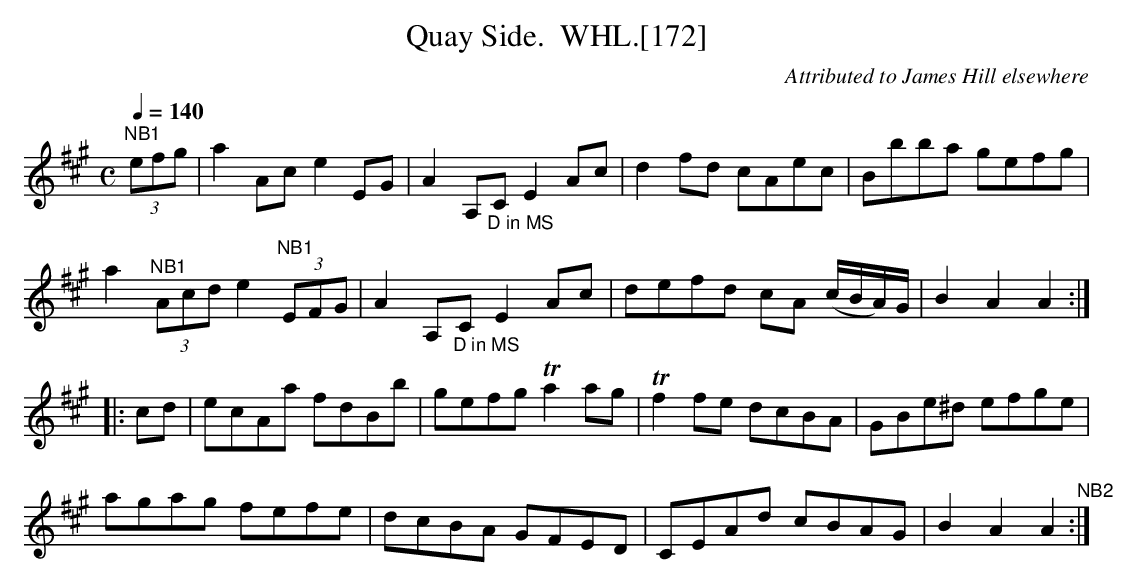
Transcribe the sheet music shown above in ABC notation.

X:1
T:Quay Side.  WHL.[172]
C:Attributed to James Hill elsewhere
M:C
L:1/8
Q:1/4=140
K:A
"^NB1"(3efg|a2 Ac e2 EG|A2 A,"_D in MS"C E2 Ac|d2fd cAec|Bbba gefg|
a2 "^NB1"(3Acd e2 "^NB1"(3EFG|A2 A,"_D in MS"C E2 Ac|defd cA (c/B/A/)G/|B2A2A2:|
|: cd|ecAa fdBb|gefg !trill!a2 ag|!trill!f2 fe dcBA|GBe^d efge|
agag fefe|dcBA GFED|CEAd cBAG|B2A2A2 "^NB2":|
